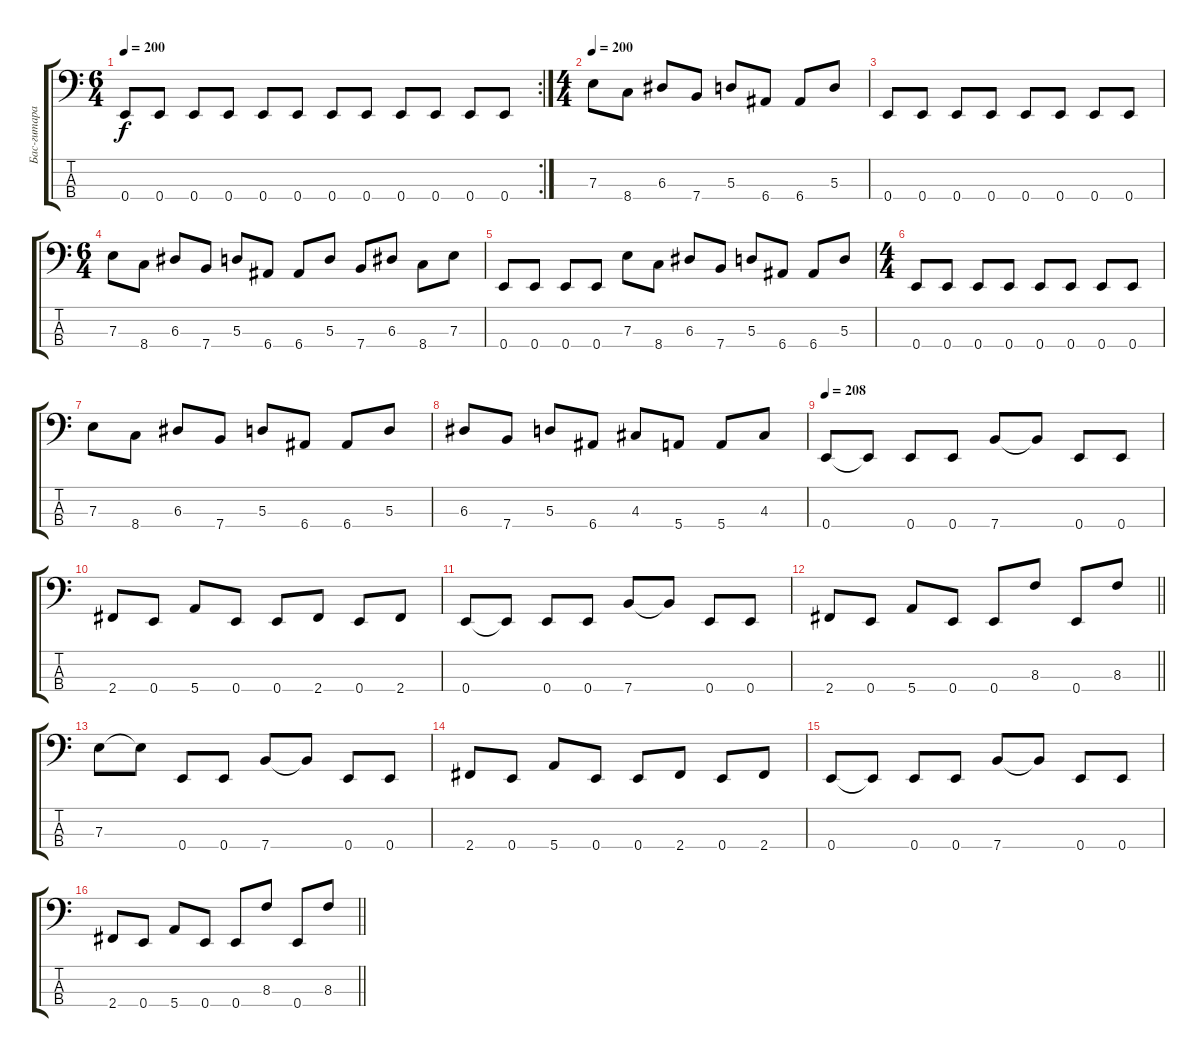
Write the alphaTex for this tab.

\track ("Бас-гитара Schmier" "Бас-гитара") {instrument electricbasspick}
\staff {score tabs}
\tuning (G2 D2 A1 E1) {hide}
\rc 2
\ts (6 4)
\tempo 200
\clef f4
\ks c
0.4.8{dy f} 0.4.8 0.4.8 0.4.8 0.4.8 0.4.8 0.4.8 0.4.8 0.4.8 0.4.8 0.4.8 0.4.8 |
\ts (4 4)
\tempo 200
7.3.8 8.4.8 6.3.8 7.4.8 5.3.8 6.4.8 6.4.8 5.3.8 |
0.4.8 0.4.8 0.4.8 0.4.8 0.4.8 0.4.8 0.4.8 0.4.8 |
\ts (6 4)
7.3.8 8.4.8 6.3.8 7.4.8 5.3.8 6.4.8 6.4.8 5.3.8 7.4.8 6.3.8 8.4.8 7.3.8 |
0.4.8 0.4.8 0.4.8 0.4.8 7.3.8 8.4.8 6.3.8 7.4.8 5.3.8 6.4.8 6.4.8 5.3.8 |
\ts (4 4)
0.4.8 0.4.8 0.4.8 0.4.8 0.4.8 0.4.8 0.4.8 0.4.8 |
7.3.8 8.4.8 6.3.8 7.4.8 5.3.8 6.4.8 6.4.8 5.3.8 |
6.3.8 7.4.8 5.3.8 6.4.8 4.3.8 5.4.8 5.4.8 4.3.8 |
\tempo 208
0.4.8 0.4{t}.8 0.4.8 0.4.8 7.4.8 7.4{t}.8 0.4.8 0.4.8 |
2.4.8 0.4.8 5.4.8 0.4.8 0.4.8 2.4.8 0.4.8 2.4.8 |
0.4.8 0.4{t}.8 0.4.8 0.4.8 7.4.8 7.4{t}.8 0.4.8 0.4.8 |
\barLineRight lightlight
2.4.8 0.4.8 5.4.8 0.4.8 0.4.8 8.3.8 0.4.8 8.3.8 |
7.3.8 7.3{t}.8 0.4.8 0.4.8 7.4.8 7.4{t}.8 0.4.8 0.4.8 |
2.4.8 0.4.8 5.4.8 0.4.8 0.4.8 2.4.8 0.4.8 2.4.8 |
0.4.8 0.4{t}.8 0.4.8 0.4.8 7.4.8 7.4{t}.8 0.4.8 0.4.8 |
\barLineRight lightlight
2.4.8 0.4.8 5.4.8 0.4.8 0.4.8 8.3.8 0.4.8 8.3.8
